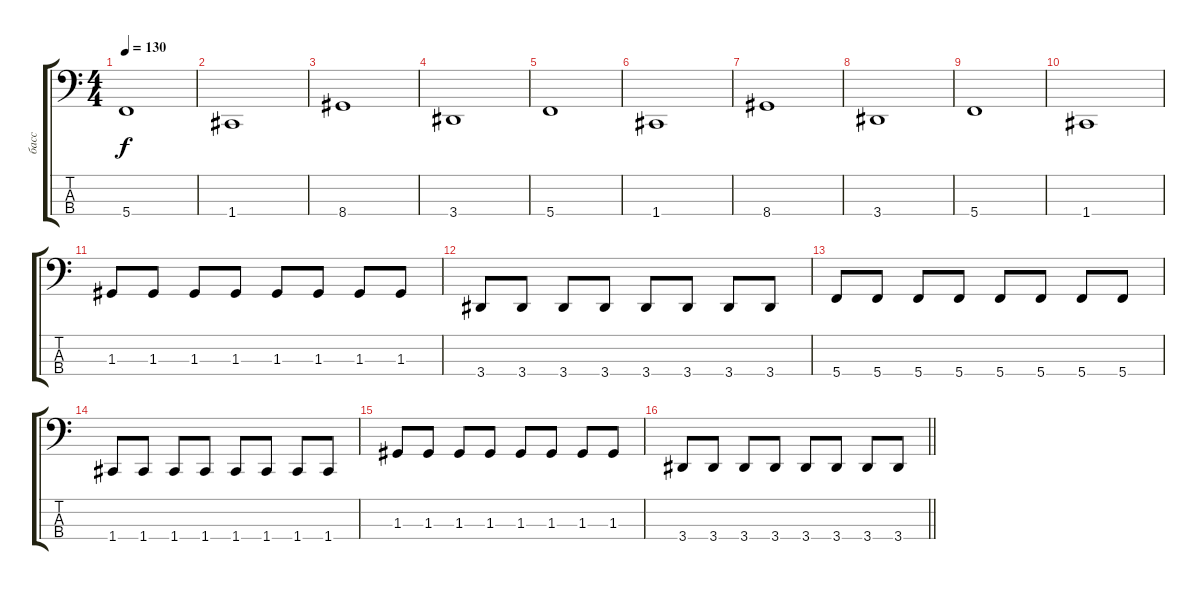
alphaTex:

\track ("басс" "басс") {instrument electricbassfinger}
\staff {score tabs}
\tuning (F2 C2 G1 C1) {hide}
\ts (4 4)
\tempo 130
\clef f4
\ks c
5.4.1{dy f} |
1.4.1 |
8.4.1 |
3.4.1 |
5.4.1 |
1.4.1 |
8.4.1 |
3.4.1 |
5.4.1 |
1.4.1 |
1.3.8 1.3.8 1.3.8 1.3.8 1.3.8 1.3.8 1.3.8 1.3.8 |
3.4.8 3.4.8 3.4.8 3.4.8 3.4.8 3.4.8 3.4.8 3.4.8 |
5.4.8 5.4.8 5.4.8 5.4.8 5.4.8 5.4.8 5.4.8 5.4.8 |
1.4.8 1.4.8 1.4.8 1.4.8 1.4.8 1.4.8 1.4.8 1.4.8 |
1.3.8 1.3.8 1.3.8 1.3.8 1.3.8 1.3.8 1.3.8 1.3.8 |
\barLineRight lightlight
3.4.8 3.4.8 3.4.8 3.4.8 3.4.8 3.4.8 3.4.8 3.4.8
